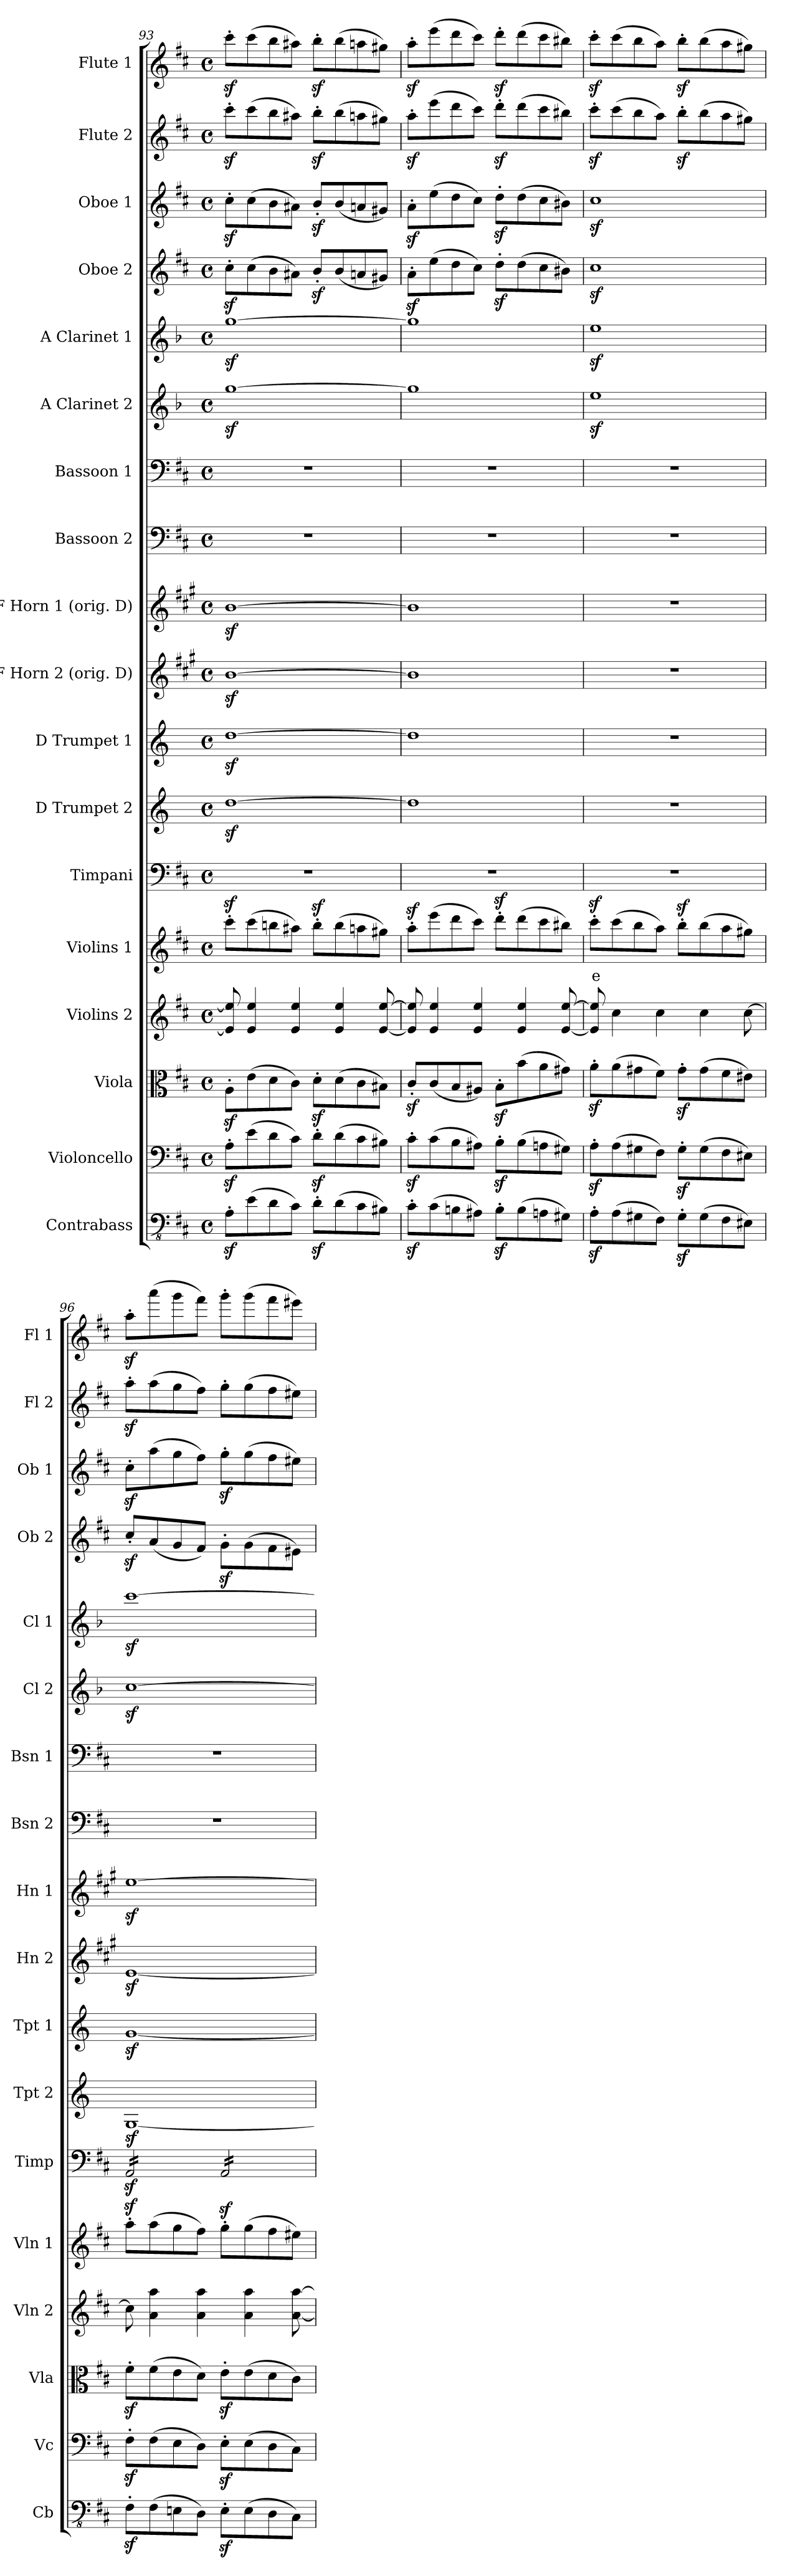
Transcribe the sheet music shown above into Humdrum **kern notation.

**kern	**kern	**kern	**kern	**kern	**text	**kern	**kern	**kern	**kern	**kern	**kern	**kern	**kern	**kern	**kern	**kern	**kern	**kern
*part18	*part17	*part16	*part15	*part14	*part14	*part13	*part12	*part11	*part10	*part9	*part8	*part7	*part6	*part5	*part4	*part3	*part2	*part1
*staff18	*staff17	*staff16	*staff15	*staff14	*staff14	*staff13	*staff12	*staff11	*staff10	*staff9	*staff8	*staff7	*staff6	*staff5	*staff4	*staff3	*staff2	*staff1
*I"Contrabass	*I"Violoncello	*I"Viola	*I"Violins 2	*I"Violins 1	*	*I"Timpani	*I"D Trumpet 2	*I"D Trumpet 1	*I"F Horn 2 (orig.  D)	*I"F Horn 1 (orig.  D)	*I"Bassoon 2	*I"Bassoon 1	*I"A Clarinet 2	*I"A Clarinet 1	*I"Oboe 2	*I"Oboe 1	*I"Flute 2	*I"Flute 1
*I'Cb	*I'Vc	*I'Vla	*I'Vln 2	*I'Vln 1	*	*I'Timp	*I'Tpt 2	*I'Tpt 1	*I'Hn 2	*I'Hn 1	*I'Bsn 2	*I'Bsn 1	*I'Cl 2	*I'Cl 1	*I'Ob 2	*I'Ob 1	*I'Fl 2	*I'Fl 1
*clefFv4	*clefF4	*clefC3	*clefG2	*clefG2	*	*clefF4	*clefG2	*clefG2	*clefG2	*clefG2	*clefF4	*clefF4	*clefG2	*clefG2	*clefG2	*clefG2	*clefG2	*clefG2
*	*	*	*	*	*	*	*ITrd-1c-2	*ITrd-1c-2	*ITrd4c7	*ITrd4c7	*	*	*ITrd2c3	*ITrd2c3	*	*	*	*
*k[f#c#]	*k[f#c#]	*k[f#c#]	*k[f#c#]	*k[f#c#]	*	*k[f#c#]	*k[f#c#]	*k[f#c#]	*k[f#c#]	*k[f#c#]	*k[f#c#]	*k[f#c#]	*k[f#c#]	*k[f#c#]	*k[f#c#]	*k[f#c#]	*k[f#c#]	*k[f#c#]
*M4/4	*M4/4	*M4/4	*M4/4	*M4/4	*	*M4/4	*M4/4	*M4/4	*M4/4	*M4/4	*M4/4	*M4/4	*M4/4	*M4/4	*M4/4	*M4/4	*M4/4	*M4/4
*met(c)	*met(c)	*met(c)	*met(c)	*met(c)	*	*met(c)	*met(c)	*met(c)	*met(c)	*met(c)	*met(c)	*met(c)	*met(c)	*met(c)	*met(c)	*met(c)	*met(c)	*met(c)
=93	=93	=93	=93	=93	=93	=93	=93	=93	=93	=93	=93	=93	=93	=93	=93	=93	=93	=93
8AAz<'\L	8Az<'\L	8Az<'\L	8e/] 8ee/]	8ccc#z<'\L	.	1r	[1eez<	[1eez<	[1ez<	[1ez<	1r	1r	[1eez<	[1eez<	8cc#z<'\L	8cc#z<'\L	8ccc#z<'\L	8ccc#z<'\L
(>8E\	(>8e\	(>8e\	4e/ 4ee/	(>8ccc#\	.	.	.	.	.	.	.	.	.	.	(>8cc#\	(>8cc#\	(>8ccc#\	(>8ccc#\
8D\	8d\	8d\	.	8bbn\	.	.	.	.	.	.	.	.	.	.	8b\	8b\	8bb\	8bb\
8C#\J)	8c#\J)	8c#\J)	4e/ 4ee/	8aa#X\J)	.	.	.	.	.	.	.	.	.	.	8a#X\J)	8a#X\J)	8aa#X\J)	8aa#X\J)
8Dz<'\L	8dz<'\L	8dz<'\L	.	8bbz<'\L	.	.	.	.	.	.	.	.	.	.	8bz<'/L	8bz<'/L	8bbz<'\L	8bbz<'\L
(>8D\	(>8d\	(>8d\	4e/ 4ee/	(>8bb\	.	.	.	.	.	.	.	.	.	.	(<8b/	(<8b/	(>8bb\	(>8bb\
8C#\	8c#\	8c#\	.	8aan\	.	.	.	.	.	.	.	.	.	.	8an/	8an/	8aan\	8aan\
8BB#X\J)	8B#X\J)	8B#X\J)	[8e/ [8ee/	8gg#X\J)	.	.	.	.	.	.	.	.	.	.	8g#X/J)	8g#X/J)	8gg#X\J)	8gg#X\J)
=94	=94	=94	=94	=94	=94	=94	=94	=94	=94	=94	=94	=94	=94	=94	=94	=94	=94	=94
8C#z<'\L	8c#z<'\L	8c#z<'/L	8e/] 8ee/]	8aaz<'\L	.	1r	1ee]	1ee]	1e]	1e]	1r	1r	1ee]	1ee]	8az<'\L	8az<'\L	8aaz<'\L	8aaz<'\L
(>8C#\	(>8c#\	(<8c#/	4e/ 4ee/	(>8eee\	.	.	.	.	.	.	.	.	.	.	(>8ee\	(>8ee\	(>8eee\	(>8eee\
8BBn\	8B\	8B/	.	8ddd\	.	.	.	.	.	.	.	.	.	.	8dd\	8dd\	8ddd\	8ddd\
8AA#X\J)	8A#X\J)	8A#X/J)	4e/ 4ee/	8ccc#\J)	.	.	.	.	.	.	.	.	.	.	8cc#\J)	8cc#\J)	8ccc#\J)	8ccc#\J)
8BBz<'\L	8Bz<'\L	8Bz<'\L	.	8dddz<'\L	.	.	.	.	.	.	.	.	.	.	8ddz<'\L	8ddz<'\L	8dddz<'\L	8dddz<'\L
(>8BB\	(>8B\	(>8b\	4e/ 4ee/	(>8ddd\	.	.	.	.	.	.	.	.	.	.	(>8dd\	(>8dd\	(>8ddd\	(>8ddd\
8AAn\	8An\	8a\	.	8ccc#\	.	.	.	.	.	.	.	.	.	.	8cc#\	8cc#\	8ccc#\	8ccc#\
8GG#X\J)	8G#X\J)	8g#X\J)	[8e/ [8ee/	8bb#X\J)	.	.	.	.	.	.	.	.	.	.	8b#X\J)	8b#X\J)	8bb#X\J)	8bb#X\J)
=95	=95	=95	=95	=95	=95	=95	=95	=95	=95	=95	=95	=95	=95	=95	=95	=95	=95	=95
!	!	!	!	!	!LO:LY:b:color=#FF0000	!	!	!	!	!	!	!	!	!	!	!	!	!
8AAz<'\L	8Az<'\L	8az<'\L	8e/] 8ee/]	8ccc#z<'\L	e	1r	1r	1r	1r	1r	1r	1r	1cc#z<	1cc#z<	1cc#z<	1cc#z<	8ccc#z<'\L	8ccc#z<'\L
(>8AA\	(>8A\	(>8a\	4cc#\	(>8ccc#\	.	.	.	.	.	.	.	.	.	.	.	.	(>8ccc#\	(>8ccc#\
8GG#X\	8G#X\	8g#X\	.	8bb\	.	.	.	.	.	.	.	.	.	.	.	.	8bb\	8bb\
8FF#\J)	8F#\J)	8f#\J)	4cc#\	8aa\J)	.	.	.	.	.	.	.	.	.	.	.	.	8aa\J)	8aa\J)
8GG#z<'\L	8G#z<'\L	8g#z<'\L	.	8bbz<'\L	.	.	.	.	.	.	.	.	.	.	.	.	8bbz<'\L	8bbz<'\L
(>8GG#\	(>8G#\	(>8g#\	4cc#\	(>8bb\	.	.	.	.	.	.	.	.	.	.	.	.	(>8bb\	(>8bb\
8FF#\	8F#\	8f#\	.	8aa\	.	.	.	.	.	.	.	.	.	.	.	.	8aa\	8aa\
8EE#X\J)	8E#X\J)	8e#X\J)	[8cc#\	8gg#X\J)	.	.	.	.	.	.	.	.	.	.	.	.	8gg#X\J)	8gg#X\J)
=96	=96	=96	=96	=96	=96	=96	=96	=96	=96	=96	=96	=96	=96	=96	=96	=96	=96	=96
*	*	*	*	*	*	*tremolo	*	*	*	*	*	*	*	*	*	*	*	*
8FF#z<'\L	8F#z<'\L	8f#z<'\L	8cc#\]	8aaz<'\L	.	16AAz</LL	[1Az<	[1az<	[1Az<	[1az<	1r	1r	[1az<	[1aaz<	8cc#z<'/L	8cc#z<'\L	8aaz<'\L	8aaz<'\L
.	.	.	.	.	.	16AAz</	.	.	.	.	.	.	.	.	.	.	.	.
(>8FF#\	(>8F#\	(>8f#\	4a\ 4aa\	(>8aa\	.	16AAz</	.	.	.	.	.	.	.	.	(<8a/	(>8aa\	(>8aa\	(>8aaa\
.	.	.	.	.	.	16AAz</	.	.	.	.	.	.	.	.	.	.	.	.
8EEn\	8E\	8e\	.	8gg\	.	16AAz</	.	.	.	.	.	.	.	.	8g/	8gg\	8gg\	8ggg\
.	.	.	.	.	.	16AAz</	.	.	.	.	.	.	.	.	.	.	.	.
8DD\J)	8D\J)	8d\J)	4a\ 4aa\	8ff#\J)	.	16AAz</	.	.	.	.	.	.	.	.	8f#/J)	8ff#\J)	8ff#\J)	8fff#\J)
.	.	.	.	.	.	16AAz</JJ	.	.	.	.	.	.	.	.	.	.	.	.
8EEz<'\L	8Ez<'\L	8ez<'\L	.	8ggz<'\L	.	16AA/LL	.	.	.	.	.	.	.	.	8gz<'\L	8ggz<'\L	8gg'\L	8ggg'\L
.	.	.	.	.	.	16AA/	.	.	.	.	.	.	.	.	.	.	.	.
(>8EE\	(>8E\	(>8e\	4a\ 4aa\	(>8gg\	.	16AA/	.	.	.	.	.	.	.	.	(>8g\	(>8gg\	(>8gg\	(>8ggg\
.	.	.	.	.	.	16AA/	.	.	.	.	.	.	.	.	.	.	.	.
8DD\	8D\	8d\	.	8ff#\	.	16AA/	.	.	.	.	.	.	.	.	8f#\	8ff#\	8ff#\	8fff#\
.	.	.	.	.	.	16AA/	.	.	.	.	.	.	.	.	.	.	.	.
8CC#\J)	8C#\J)	8c#\J)	[8a\ [8aa\	8ee#X\J)	.	16AA/	.	.	.	.	.	.	.	.	8e#X\J)	8ee#X\J)	8ee#X\J)	8eee#X\J)
.	.	.	.	.	.	16AA/JJ	.	.	.	.	.	.	.	.	.	.	.	.
*	*	*	*	*	*	*Xtremolo	*	*	*	*	*	*	*	*	*	*	*	*
=	=	=	=	=	=	=	=	=	=	=	=	=	=	=	=	=	=	=
*-	*-	*-	*-	*-	*-	*-	*-	*-	*-	*-	*-	*-	*-	*-	*-	*-	*-	*-
